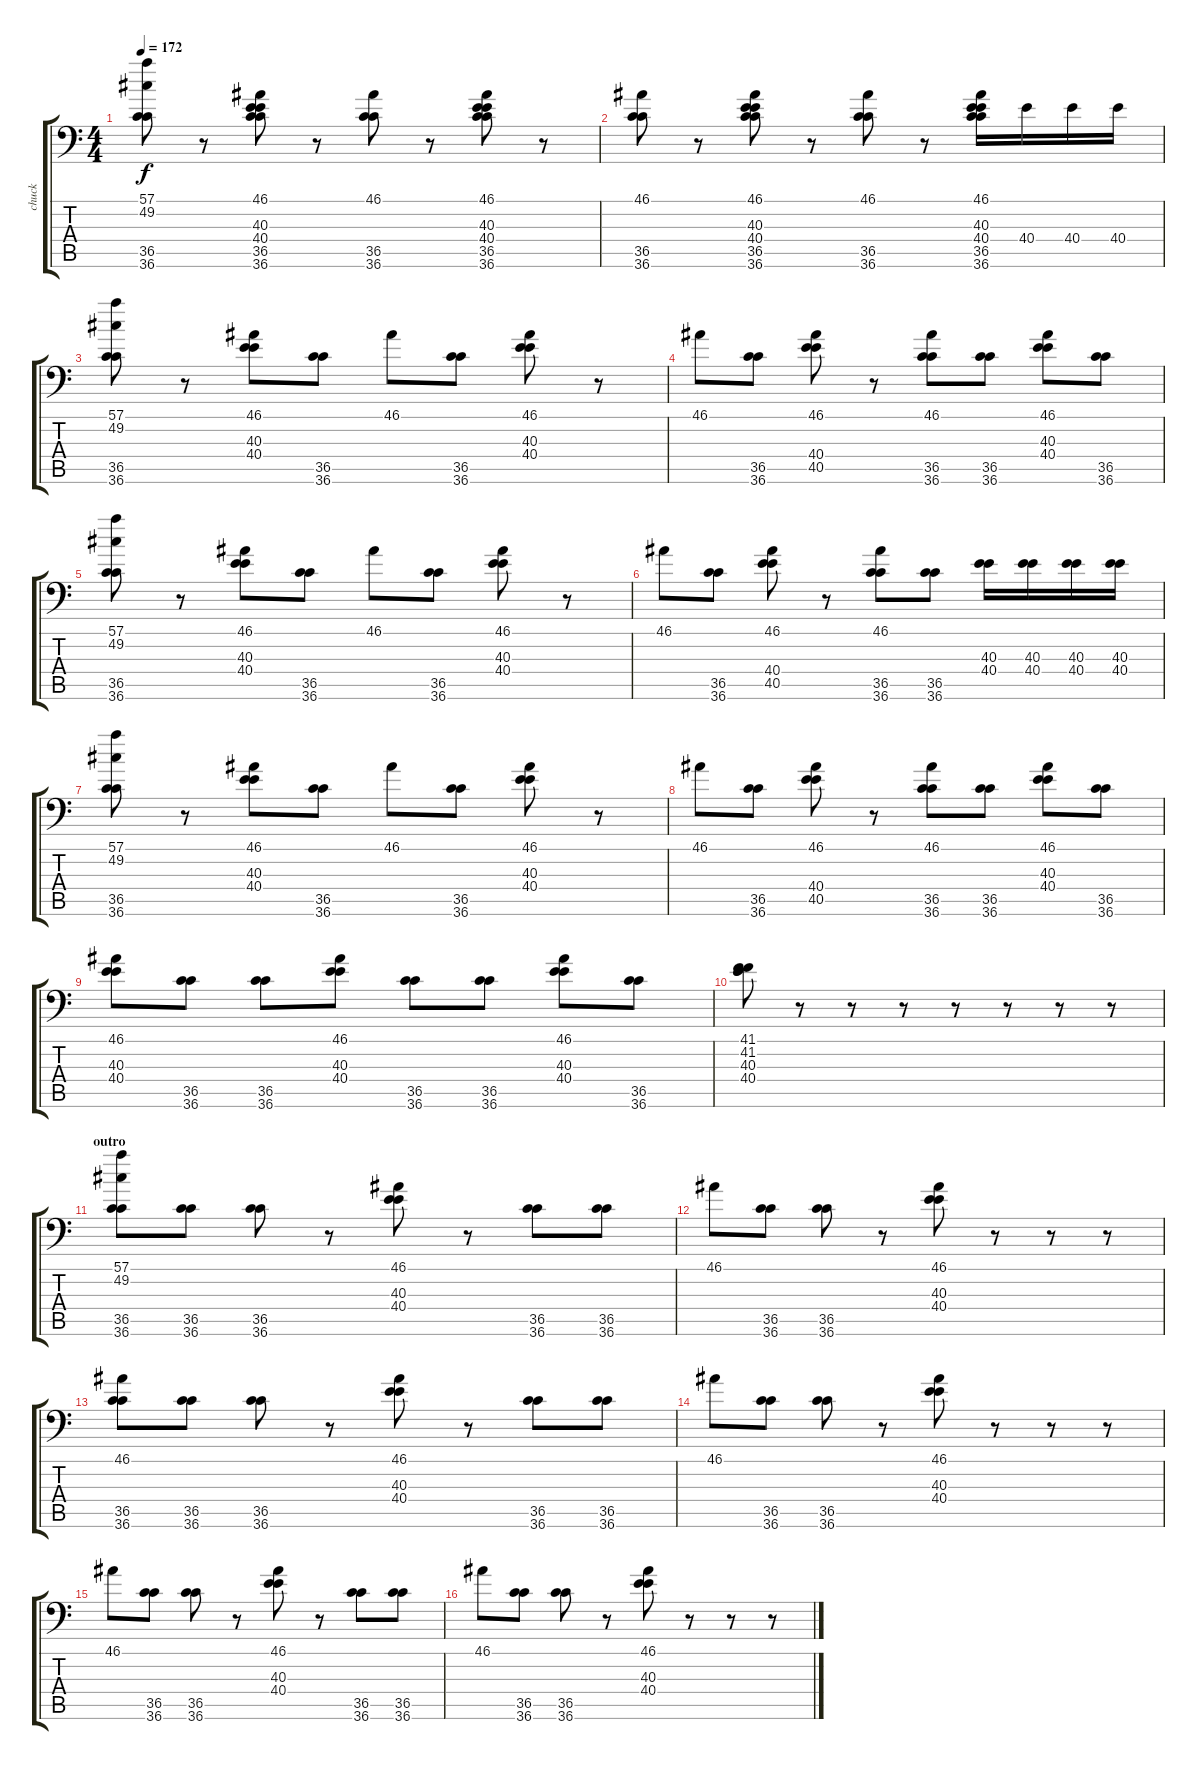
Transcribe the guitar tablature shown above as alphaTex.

\track ("chuck" "chuck") {instrument acousticgrandpiano}
\staff {score tabs}
\tuning (C-1 C-1 C-1 C-1 C-1 C-1) {hide}
\ts (4 4)
\tempo 172
\clef f4
\ks c
(57.1 49.2 36.5 36.6).8{dy f} r.8 (46.1 40.3 40.4 36.5 36.6).8 r.8 (46.1 36.5 36.6).8 r.8 (46.1 40.3 40.4 36.5 36.6).8 r.8 |
(46.1 36.5 36.6).8 r.8 (46.1 40.3 40.4 36.5 36.6).8 r.8 (46.1 36.5 36.6).8 r.8 (46.1 40.3 40.4 36.5 36.6).16 40.4.16 40.4.16 40.4.16 |
(57.1 49.2 36.5 36.6).8 r.8 (46.1 40.3 40.4).8 (36.5 36.6).8 46.1.8 (36.5 36.6).8 (46.1 40.3 40.4).8 r.8 |
46.1.8 (36.5 36.6).8 (46.1 40.4 40.5).8 r.8 (46.1 36.5 36.6).8 (36.5 36.6).8 (46.1 40.3 40.4).8 (36.5 36.6).8 |
(57.1 49.2 36.5 36.6).8 r.8 (46.1 40.3 40.4).8 (36.5 36.6).8 46.1.8 (36.5 36.6).8 (46.1 40.3 40.4).8 r.8 |
46.1.8 (36.5 36.6).8 (46.1 40.4 40.5).8 r.8 (46.1 36.5 36.6).8 (36.5 36.6).8 (40.3 40.4).16 (40.3 40.4).16 (40.3 40.4).16 (40.3 40.4).16 |
(57.1 49.2 36.5 36.6).8 r.8 (46.1 40.3 40.4).8 (36.5 36.6).8 46.1.8 (36.5 36.6).8 (46.1 40.3 40.4).8 r.8 |
46.1.8 (36.5 36.6).8 (46.1 40.4 40.5).8 r.8 (46.1 36.5 36.6).8 (36.5 36.6).8 (46.1 40.3 40.4).8 (36.5 36.6).8 |
(46.1 40.3 40.4).8 (36.5 36.6).8 (36.5 36.6).8 (46.1 40.3 40.4).8 (36.5 36.6).8 (36.5 36.6).8 (46.1 40.3 40.4).8 (36.5 36.6).8 |
(41.1 41.2 40.3 40.4).8 r.8 r.8 r.8 r.8 r.8 r.8 r.8 |
\section ("" "outro")
(57.1 49.2 36.5 36.6).8 (36.5 36.6).8 (36.5 36.6).8 r.8 (46.1 40.3 40.4).8 r.8 (36.5 36.6).8 (36.5 36.6).8 |
46.1.8 (36.5 36.6).8 (36.5 36.6).8 r.8 (46.1 40.3 40.4).8 r.8 r.8 r.8 |
(46.1 36.5 36.6).8 (36.5 36.6).8 (36.5 36.6).8 r.8 (46.1 40.3 40.4).8 r.8 (36.5 36.6).8 (36.5 36.6).8 |
46.1.8 (36.5 36.6).8 (36.5 36.6).8 r.8 (46.1 40.3 40.4).8 r.8 r.8 r.8 |
46.1.8 (36.5 36.6).8 (36.5 36.6).8 r.8 (46.1 40.3 40.4).8 r.8 (36.5 36.6).8 (36.5 36.6).8 |
46.1.8 (36.5 36.6).8 (36.5 36.6).8 r.8 (46.1 40.3 40.4).8 r.8 r.8 r.8
